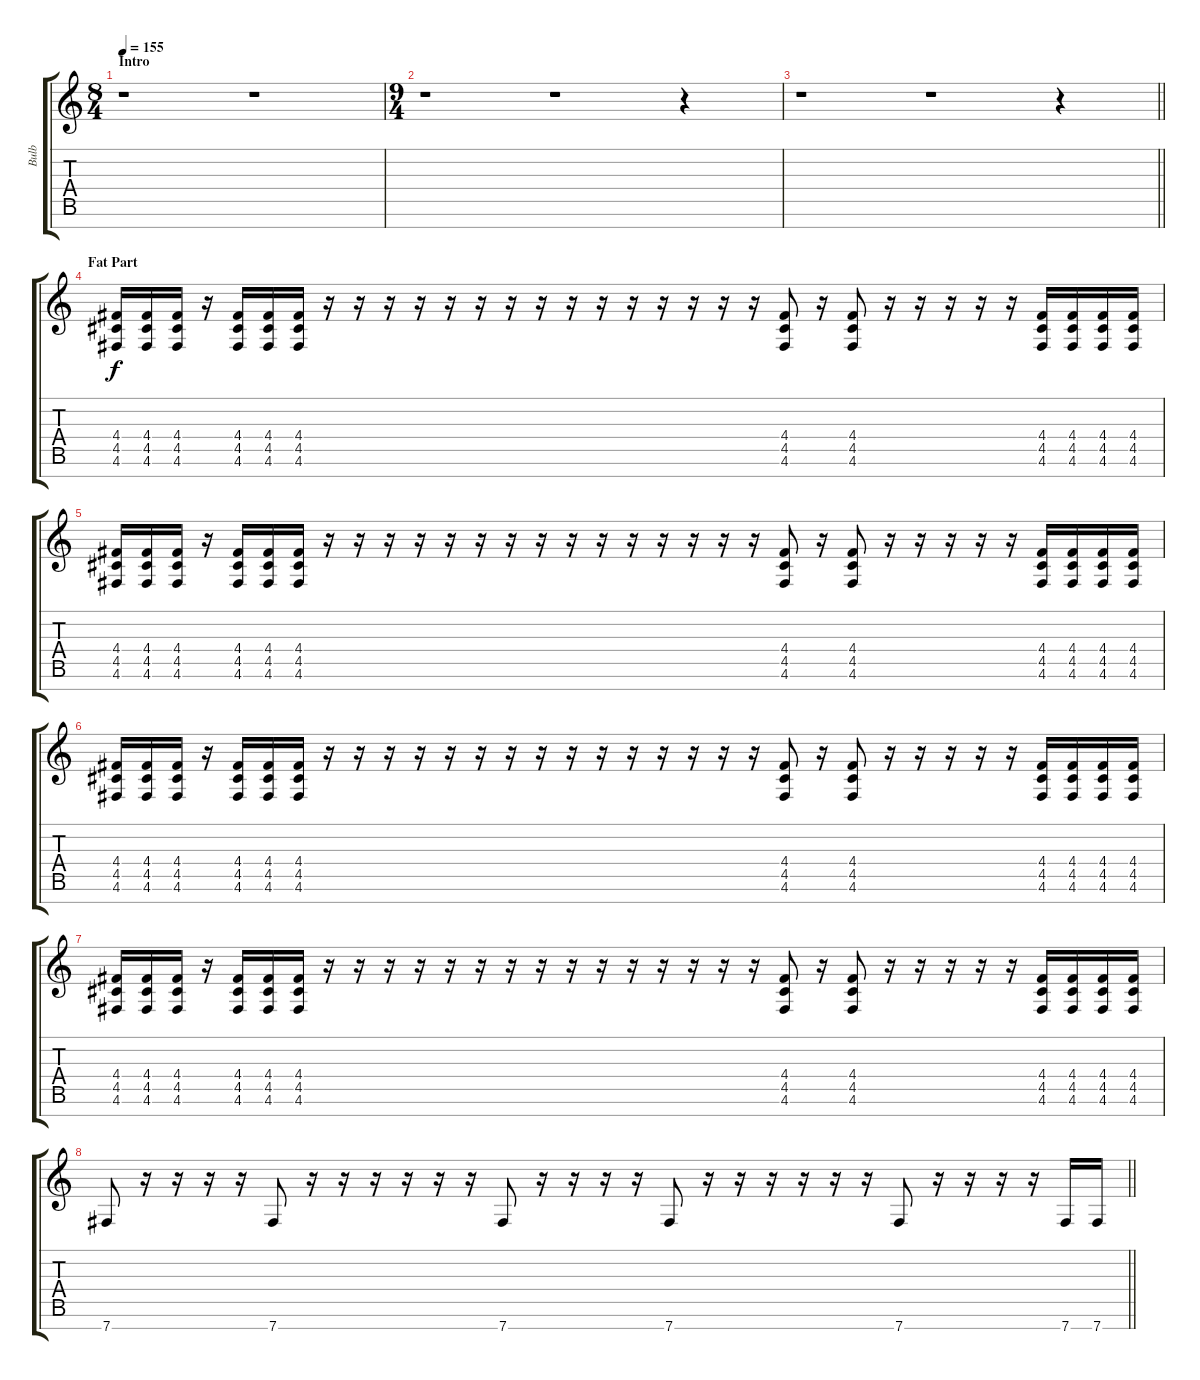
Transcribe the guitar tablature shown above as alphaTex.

\track ("Bulb" "Bulb") {instrument distortionguitar}
\staff {score tabs}
\tuning (E4 B3 G3 D3 A2 D2 B1) {hide}
\ts (8 4)
\section ("" "Intro")
\tempo 155
\clef g2
\ks c
r.1{dy f instrument distortionguitar} r.1 |
\ts (9 4)
r.1 r.1 r.4 |
\barLineRight lightlight
r.1 r.1 r.4 |
\section ("" "Fat Part")
(4.4 4.5 4.6).16 (4.4 4.5 4.6).16 (4.4 4.5 4.6).16 r.16 (4.4 4.5 4.6).16 (4.4 4.5 4.6).16 (4.4 4.5 4.6).16 r.16 r.16 r.16 r.16 r.16 r.16 r.16 r.16 r.16 r.16 r.16 r.16 r.16 r.16 r.16 (4.4 4.5 4.6).8 r.16 (4.4 4.5 4.6).8 r.16 r.16 r.16 r.16 r.16 (4.4 4.5 4.6).16 (4.4 4.5 4.6).16 (4.4 4.5 4.6).16 (4.4 4.5 4.6).16 |
(4.4 4.5 4.6).16 (4.4 4.5 4.6).16 (4.4 4.5 4.6).16 r.16 (4.4 4.5 4.6).16 (4.4 4.5 4.6).16 (4.4 4.5 4.6).16 r.16 r.16 r.16 r.16 r.16 r.16 r.16 r.16 r.16 r.16 r.16 r.16 r.16 r.16 r.16 (4.4 4.5 4.6).8 r.16 (4.4 4.5 4.6).8 r.16 r.16 r.16 r.16 r.16 (4.4 4.5 4.6).16 (4.4 4.5 4.6).16 (4.4 4.5 4.6).16 (4.4 4.5 4.6).16 |
(4.4 4.5 4.6).16 (4.4 4.5 4.6).16 (4.4 4.5 4.6).16 r.16 (4.4 4.5 4.6).16 (4.4 4.5 4.6).16 (4.4 4.5 4.6).16 r.16 r.16 r.16 r.16 r.16 r.16 r.16 r.16 r.16 r.16 r.16 r.16 r.16 r.16 r.16 (4.4 4.5 4.6).8 r.16 (4.4 4.5 4.6).8 r.16 r.16 r.16 r.16 r.16 (4.4 4.5 4.6).16 (4.4 4.5 4.6).16 (4.4 4.5 4.6).16 (4.4 4.5 4.6).16 |
(4.4 4.5 4.6).16 (4.4 4.5 4.6).16 (4.4 4.5 4.6).16 r.16 (4.4 4.5 4.6).16 (4.4 4.5 4.6).16 (4.4 4.5 4.6).16 r.16 r.16 r.16 r.16 r.16 r.16 r.16 r.16 r.16 r.16 r.16 r.16 r.16 r.16 r.16 (4.4 4.5 4.6).8 r.16 (4.4 4.5 4.6).8 r.16 r.16 r.16 r.16 r.16 (4.4 4.5 4.6).16 (4.4 4.5 4.6).16 (4.4 4.5 4.6).16 (4.4 4.5 4.6).16 |
\barLineRight lightlight
7.7.8 r.16 r.16 r.16 r.16 7.7.8 r.16 r.16 r.16 r.16 r.16 r.16 7.7.8 r.16 r.16 r.16 r.16 7.7.8 r.16 r.16 r.16 r.16 r.16 r.16 7.7.8 r.16 r.16 r.16 r.16 7.7.16 7.7.16
